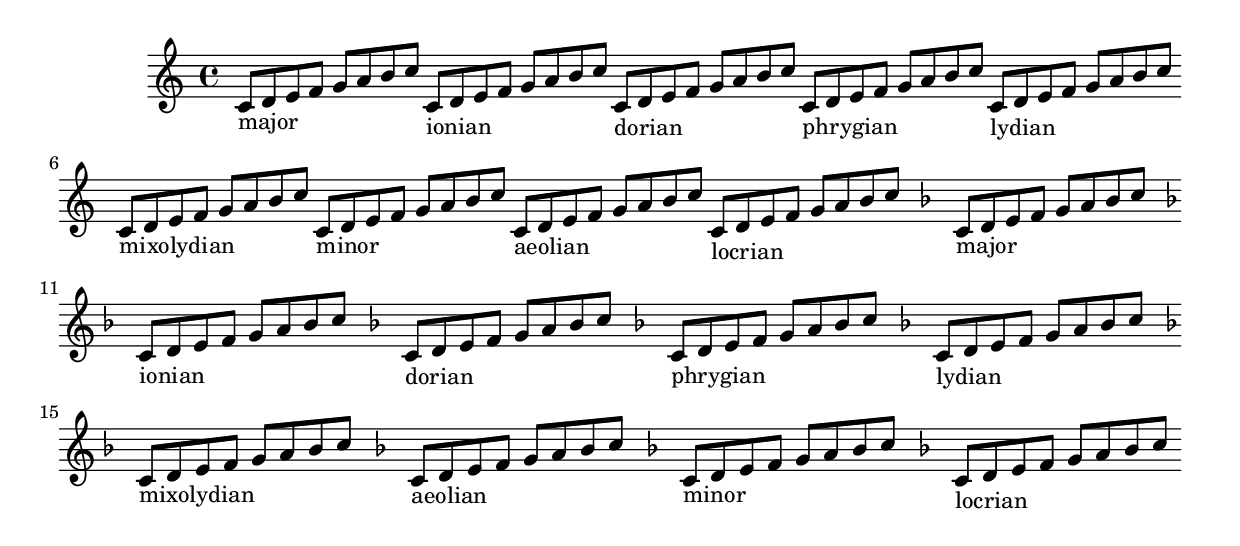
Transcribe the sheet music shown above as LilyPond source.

\version "1.7.18"
\header {
  texidoc = "@cindex Scales Greek
Show different scales."
}

voicedefault = \notes {
\property Score.defaultBarType="empty"

\key c \major c'8 -"major" d'8 e'8 f'8 g'8 a'8 b'8 c''8

\key c \ionian c'8 -"ionian" d'8 e'8 f'8 g'8 a'8 b'8 c''8

\key d \dorian c'8 -"dorian" d'8 e'8 f'8 g'8 a'8 b'8 c''8

\key e \phrygian c'8 -"phrygian" d'8 e'8 f'8 g'8 a'8 b'8 c''8

\key f \lydian c'8 -"lydian" d'8 e'8 f'8 g'8 a'8 b'8 c''8

\key g \mixolydian c'8 -"mixolydian" d'8 e'8 f'8 g'8 a'8 b'8 c''8

\key a \minor c'8 -"minor" d'8 e'8 f'8 g'8 a'8 b'8 c''8

\key a \aeolian c'8 -"aeolian" d'8 e'8 f'8 g'8 a'8 b'8 c''8

\key b \locrian c'8 -"locrian" d'8 e'8 f'8 g'8 a'8 b'8 c''8

\key f \major c'8 -"major" d'8 e'8 f'8 g'8 a'8 bes'8 c''8

\key f \ionian c'8 -"ionian" d'8 e'8 f'8 g'8 a'8 bes'8 c''8

\key g \dorian c'8 -"dorian" d'8 e'8 f'8 g'8 a'8 bes'8 c''8

\key a \phrygian c'8 -"phrygian" d'8 e'8 f'8 g'8 a'8 bes'8 c''8

\key bes \lydian c'8 -"lydian" d'8 e'8 f'8 g'8 a'8 bes'8 c''8

\key c \mixolydian c'8 -"mixolydian" d'8 e'8 f'8 g'8 a'8 bes'8 c''8

\key d \aeolian c'8 -"aeolian" d'8 e'8 f'8 g'8 a'8 bes'8 c''8

\key d \minor c'8 -"minor" d'8 e'8 f'8 g'8 a'8 bes'8 c''8

\key e \locrian c'8 -"locrian" d'8 e'8 f'8 g'8 a'8 bes'8 c''8

}

\score{
        \notes <

	\context Staff="default"
	{
	    \voicedefault 
	}

    >
	\paper { }
	\midi {}
}

